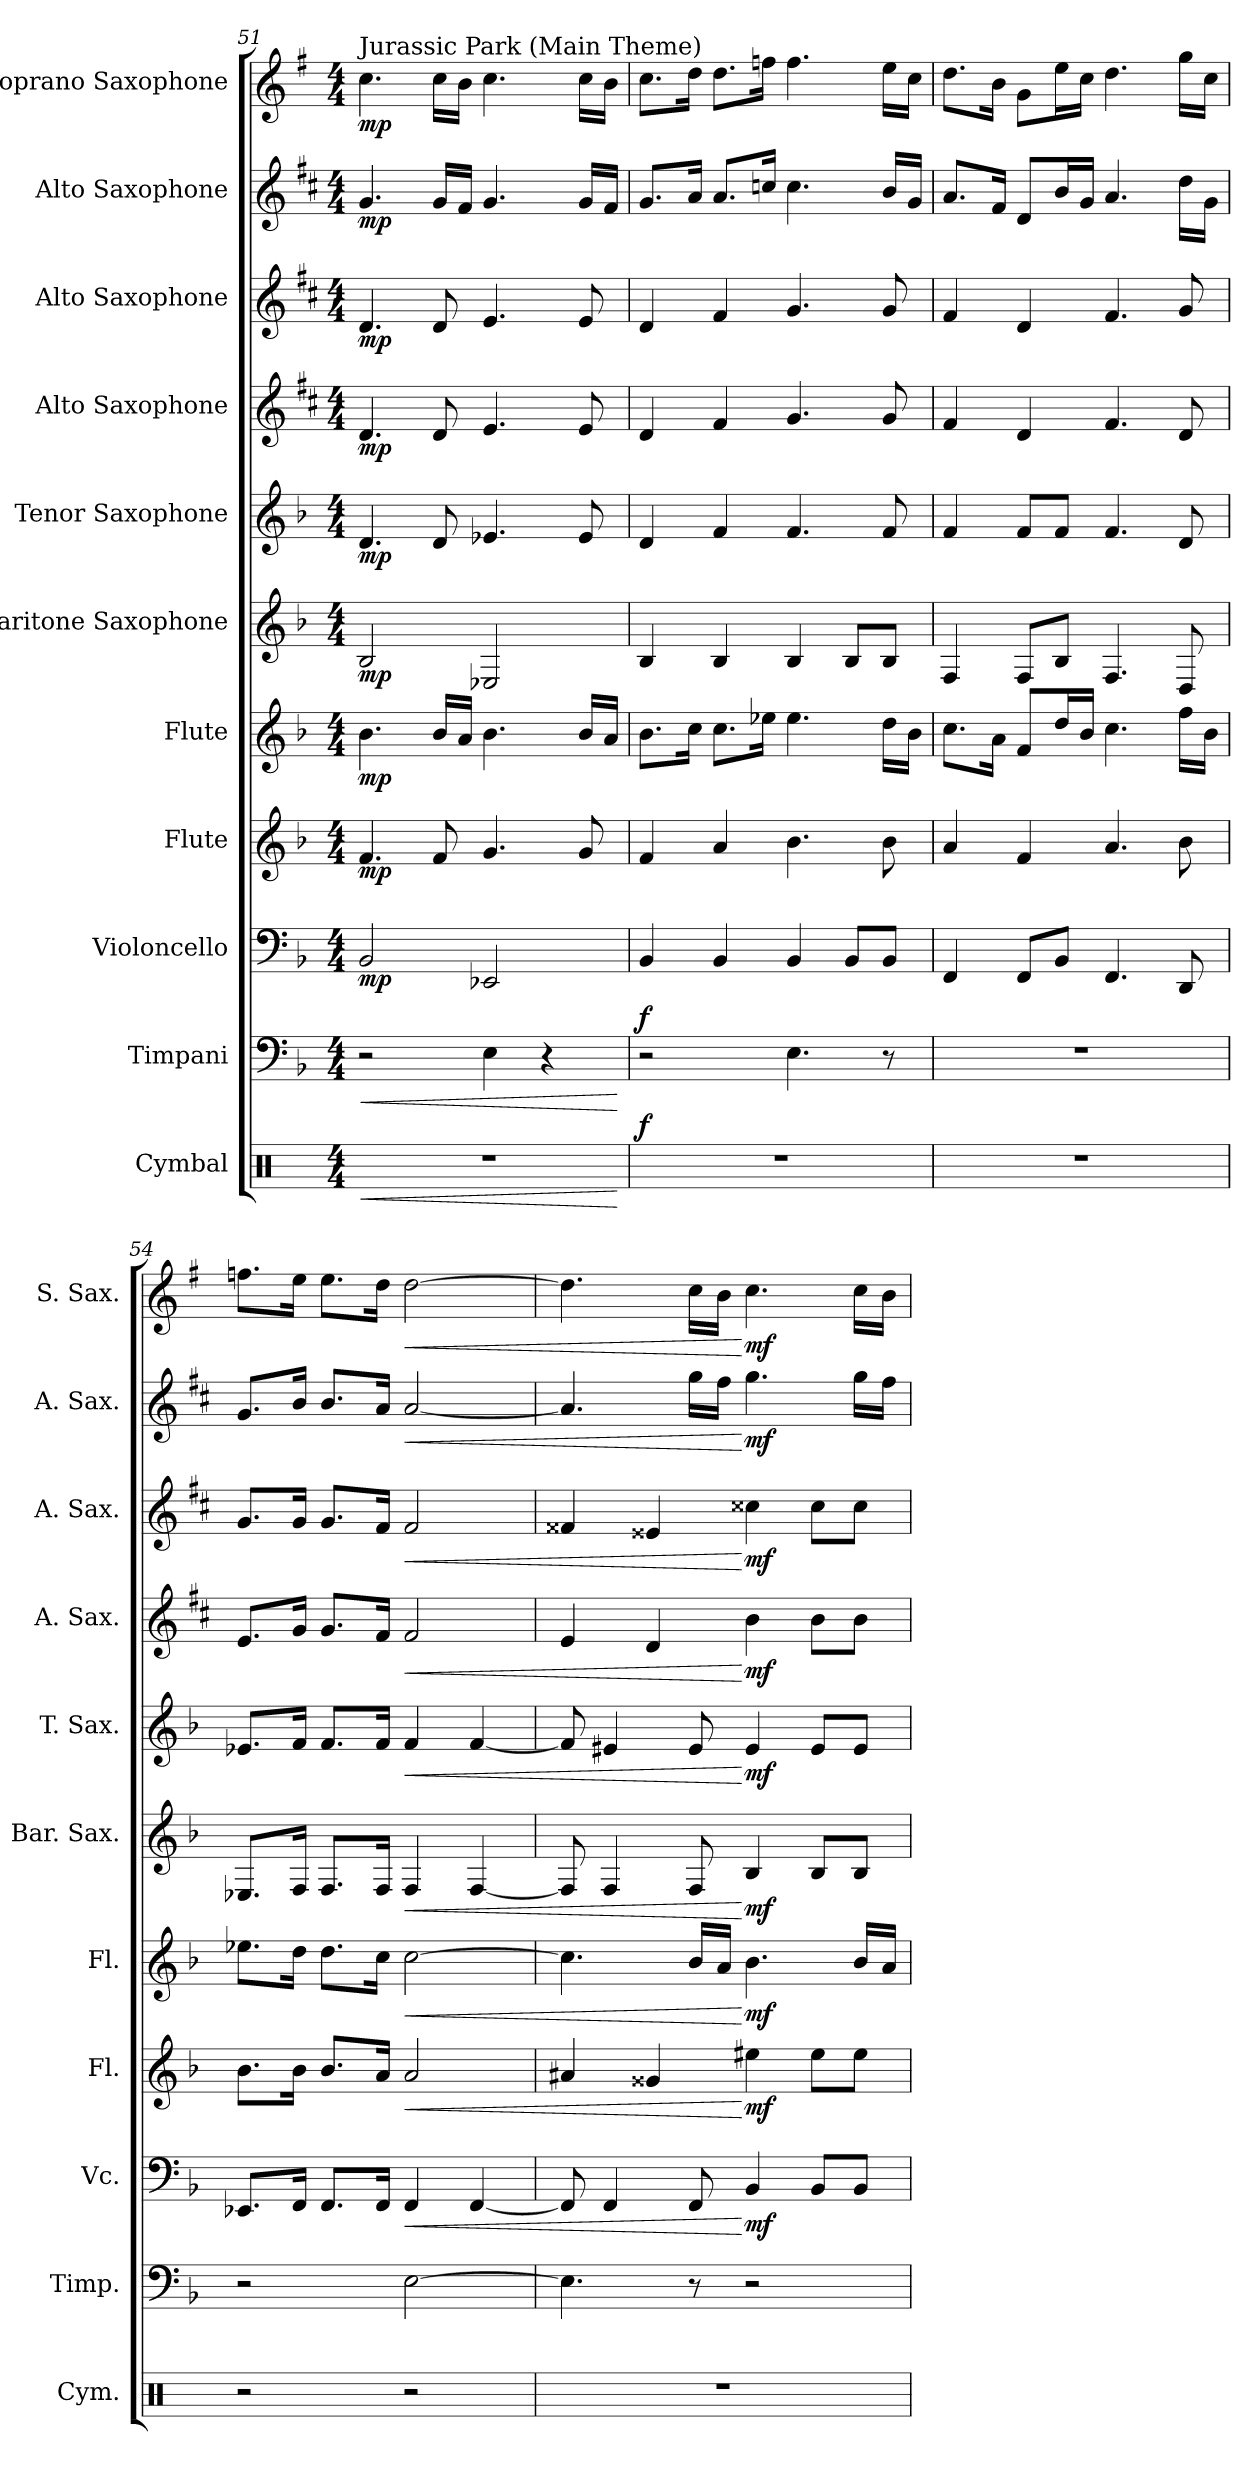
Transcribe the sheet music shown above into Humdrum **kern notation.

**kern	**dynam	**kern	**dynam	**kern	**dynam	**kern	**dynam	**kern	**dynam	**kern	**dynam	**kern	**dynam	**kern	**dynam	**kern	**dynam	**kern	**dynam	**kern	**dynam
*part11	*part11	*part10	*part10	*part9	*part9	*part8	*part8	*part7	*part7	*part6	*part6	*part5	*part5	*part4	*part4	*part3	*part3	*part2	*part2	*part1	*part1
*staff11	*staff11	*staff10	*staff10	*staff9	*staff9	*staff8	*staff8	*staff7	*staff7	*staff6	*staff6	*staff5	*staff5	*staff4	*staff4	*staff3	*staff3	*staff2	*staff2	*staff1	*staff1
*I"Cymbal	*	*I"Timpani	*	*I"Violoncello	*	*I"Flute	*	*I"Flute	*	*I"Baritone Saxophone	*	*I"Tenor Saxophone	*	*I"Alto Saxophone	*	*I"Alto Saxophone	*	*I"Alto Saxophone	*	*I"Soprano Saxophone	*
*I'Cym.	*	*I'Timp.	*	*I'Vc.	*	*I'Fl.	*	*I'Fl.	*	*I'Bar. Sax.	*	*I'T. Sax.	*	*I'A. Sax.	*	*I'A. Sax.	*	*I'A. Sax.	*	*I'S. Sax.	*
*clefX	*	*clefF4	*	*clefF4	*	*clefG2	*	*clefG2	*	*clefG2	*	*clefG2	*	*clefG2	*	*clefG2	*	*clefG2	*	*clefG2	*
*	*	*	*	*	*	*	*	*	*	*ITrd12c21	*	*ITrd8c14	*	*ITrd5c9	*	*ITrd5c9	*	*ITrd5c9	*	*ITrd1c2	*
*k[]	*	*k[b-]	*	*k[b-]	*	*k[b-]	*	*k[b-]	*	*k[b-]	*	*k[b-]	*	*k[b-]	*	*k[b-]	*	*k[b-]	*	*k[b-]	*
*M4/4	*	*M4/4	*	*M4/4	*	*M4/4	*	*M4/4	*	*M4/4	*	*M4/4	*	*M4/4	*	*M4/4	*	*M4/4	*	*M4/4	*
*MM60	*	*MM60	*	*MM60	*	*MM60	*	*MM60	*	*MM60	*	*MM60	*	*MM60	*	*MM60	*	*MM60	*	*MM60	*
=51	=51	=51	=51	=51	=51	=51	=51	=51	=51	=51	=51	=51	=51	=51	=51	=51	=51	=51	=51	=51	=51
!	!	!	!	!	!	!	!	!	!	!	!	!	!	!	!	!	!	!	!	!LO:TX:a:t=Jurassic Park (Main Theme)	!
!	!LO:HP:b	!	!LO:HP:b	!	!LO:DY:b	!	!LO:DY:b	!	!LO:DY:b	!	!LO:DY:b	!	!LO:DY:b	!	!LO:DY:b	!	!LO:DY:b	!	!LO:DY:b	!	!LO:DY:b
1r	<	2r	<	2BB-/	mp	4.f/	mp	4.b-\	mp	2BB-/	mp	4.D/	mp	4.F/	mp	4.F/	mp	4.B-/	mp	4.b-\	mp
.	.	.	.	.	.	8f/	.	16b-/LL	.	.	.	8D/	.	8F/	.	8F/	.	16B-/LL	.	16b-\LL	.
.	.	.	.	.	.	.	.	16a/JJ	.	.	.	.	.	.	.	.	.	16A/JJ	.	16a\JJ	.
.	.	4E\	.	2EE-X/	.	4.g/	.	4.b-\	.	2EE-X/	.	4.E-X/	.	4.G/	.	4.G/	.	4.B-/	.	4.b-\	.
.	.	4r	.	.	.	.	.	.	.	.	.	.	.	.	.	.	.	.	.	.	.
.	.	.	.	.	.	8g/	.	16b-/LL	.	.	.	8E-/	.	8G/	.	8G/	.	16B-/LL	.	16b-\LL	.
.	.	.	.	.	.	.	.	16a/JJ	.	.	.	.	.	.	.	.	.	16A/JJ	.	16a\JJ	.
.	[	.	[	.	.	.	.	.	.	.	.	.	.	.	.	.	.	.	.	.	.
=52	=52	=52	=52	=52	=52	=52	=52	=52	=52	=52	=52	=52	=52	=52	=52	=52	=52	=52	=52	=52	=52
!	!LO:DY:a	!	!LO:DY:a	!	!	!	!	!	!	!	!	!	!	!	!	!	!	!	!	!	!
1r	f	2r	f	4BB-/	.	4f/	.	8.b-\L	.	4BB-/	.	4D/	.	4F/	.	4F/	.	8.B-/L	.	8.b-\L	.
.	.	.	.	.	.	.	.	16cc\Jk	.	.	.	.	.	.	.	.	.	16c/Jk	.	16cc\Jk	.
.	.	.	.	4BB-/	.	4a/	.	8.cc\L	.	4BB-/	.	4F/	.	4A/	.	4A/	.	8.c/L	.	8.cc\L	.
.	.	.	.	.	.	.	.	16ee-X\Jk	.	.	.	.	.	.	.	.	.	16e-X/Jk	.	16ee-X\Jk	.
.	.	4.E\	.	4BB-/	.	4.b-\	.	4.ee-\	.	4BB-/	.	4.F/	.	4.B-/	.	4.B-/	.	4.e-\	.	4.ee-\	.
.	.	.	.	8BB-/L	.	.	.	.	.	8BB-/L	.	.	.	.	.	.	.	.	.	.	.
.	.	8r	.	8BB-/J	.	8b-\	.	16dd\LL	.	8BB-/J	.	8F/	.	8B-/	.	8B-/	.	16d/LL	.	16dd\LL	.
.	.	.	.	.	.	.	.	16b-\JJ	.	.	.	.	.	.	.	.	.	16B-/JJ	.	16b-\JJ	.
!!LO:PB:g=z
=53	=53	=53	=53	=53	=53	=53	=53	=53	=53	=53	=53	=53	=53	=53	=53	=53	=53	=53	=53	=53	=53
1r	.	1r	.	4FF/	.	4a/	.	8.cc\L	.	4FF/	.	4F/	.	4A/	.	4A/	.	8.c/L	.	8.cc\L	.
.	.	.	.	.	.	.	.	16a\Jk	.	.	.	.	.	.	.	.	.	16A/Jk	.	16a\Jk	.
.	.	.	.	8FF/L	.	4f/	.	8f/L	.	8FF/L	.	8F/L	.	4F/	.	4F/	.	8F/L	.	8f\L	.
.	.	.	.	8BB-/J	.	.	.	16dd/L	.	8BB-/J	.	8F/J	.	.	.	.	.	16d/L	.	16dd\L	.
.	.	.	.	.	.	.	.	16b-/JJ	.	.	.	.	.	.	.	.	.	16B-/JJ	.	16b-\JJ	.
.	.	.	.	4.FF/	.	4.a/	.	4.cc\	.	4.FF/	.	4.F/	.	4.A/	.	4.A/	.	4.c/	.	4.cc\	.
.	.	.	.	8DD/	.	8b-\	.	16ff\LL	.	8DD/	.	8D/	.	8F/	.	8B-/	.	16f\LL	.	16ff\LL	.
.	.	.	.	.	.	.	.	16b-\JJ	.	.	.	.	.	.	.	.	.	16B-\JJ	.	16b-\JJ	.
=54	=54	=54	=54	=54	=54	=54	=54	=54	=54	=54	=54	=54	=54	=54	=54	=54	=54	=54	=54	=54	=54
2r	.	2r	.	8.EE-X/L	.	8.b-\L	.	8.ee-X\L	.	8.EE-X/L	.	8.E-X/L	.	8.G/L	.	8.B-/L	.	8.B-/L	.	8.ee-X\L	.
.	.	.	.	16FF/Jk	.	16b-\Jk	.	16dd\Jk	.	16FF/Jk	.	16F/Jk	.	16B-/Jk	.	16B-/Jk	.	16d/Jk	.	16dd\Jk	.
.	.	.	.	8.FF/L	.	8.b-/L	.	8.dd\L	.	8.FF/L	.	8.F/L	.	8.B-/L	.	8.B-/L	.	8.d/L	.	8.dd\L	.
.	.	.	.	16FF/Jk	.	16a/Jk	.	16cc\Jk	.	16FF/Jk	.	16F/Jk	.	16A/Jk	.	16A/Jk	.	16c/Jk	.	16cc\Jk	.
!	!	!	!	!	!LO:HP:b	!	!LO:HP:b	!	!LO:HP:b	!	!LO:HP:b	!	!LO:HP:b	!	!LO:HP:b	!	!LO:HP:b	!	!LO:HP:b	!	!LO:HP:b
2r	.	[2E\	.	4FF/	<	2a/	<	[2cc\	<	4FF/	<	4F/	<	2A/	<	2A/	<	[2c/	<	[2cc\	<
.	.	.	.	[4FF/	.	.	.	.	.	[4FF/	.	[4F/	.	.	.	.	.	.	.	.	.
=55	=55	=55	=55	=55	=55	=55	=55	=55	=55	=55	=55	=55	=55	=55	=55	=55	=55	=55	=55	=55	=55
1r	.	4.E\]	.	8FF/]	.	4a#X/	.	4.cc\]	.	8FF/]	.	8F/]	.	4G/	.	4A#X/	.	4.c/]	.	4.cc\]	.
.	.	.	.	4FF/	.	.	.	.	.	4FF/	.	4E#X/	.	.	.	.	.	.	.	.	.
.	.	.	.	.	.	4g##X/	.	.	.	.	.	.	.	4F/	.	4G##X/	.	.	.	.	.
.	.	8r	.	8FF/	.	.	.	16b-/LL	.	8FF/	.	8E#/	.	.	.	.	.	16b-\LL	.	16b-\LL	.
.	.	.	.	.	.	.	.	16a/JJ	.	.	.	.	.	.	.	.	.	16a\JJ	.	16a\JJ	.
!	!	!	!	!	!LO:DY:n=1:b	!	!LO:DY:n=1:b	!	!LO:DY:n=1:b	!	!LO:DY:n=1:b	!	!LO:DY:n=1:b	!	!LO:DY:n=1:b	!	!LO:DY:n=1:b	!	!LO:DY:n=1:b	!	!LO:DY:n=1:b
.	.	2r	.	4BB-/	[ mf	4ee#X\	[ mf	4.b-\	[ mf	4BB-/	[ mf	4E#/	[ mf	4d\	[ mf	4e#X\	[ mf	4.b-\	[ mf	4.b-\	[ mf
.	.	.	.	8BB-/L	.	8ee#\L	.	.	.	8BB-/L	.	8E#/L	.	8d\L	.	8e#\L	.	.	.	.	.
.	.	.	.	8BB-/J	.	8ee#\J	.	16b-/LL	.	8BB-/J	.	8E#/J	.	8d\J	.	8e#\J	.	16b-\LL	.	16b-\LL	.
.	.	.	.	.	.	.	.	16a/JJ	.	.	.	.	.	.	.	.	.	16a\JJ	.	16a\JJ	.
=	=	=	=	=	=	=	=	=	=	=	=	=	=	=	=	=	=	=	=	=	=
*-	*-	*-	*-	*-	*-	*-	*-	*-	*-	*-	*-	*-	*-	*-	*-	*-	*-	*-	*-	*-	*-
